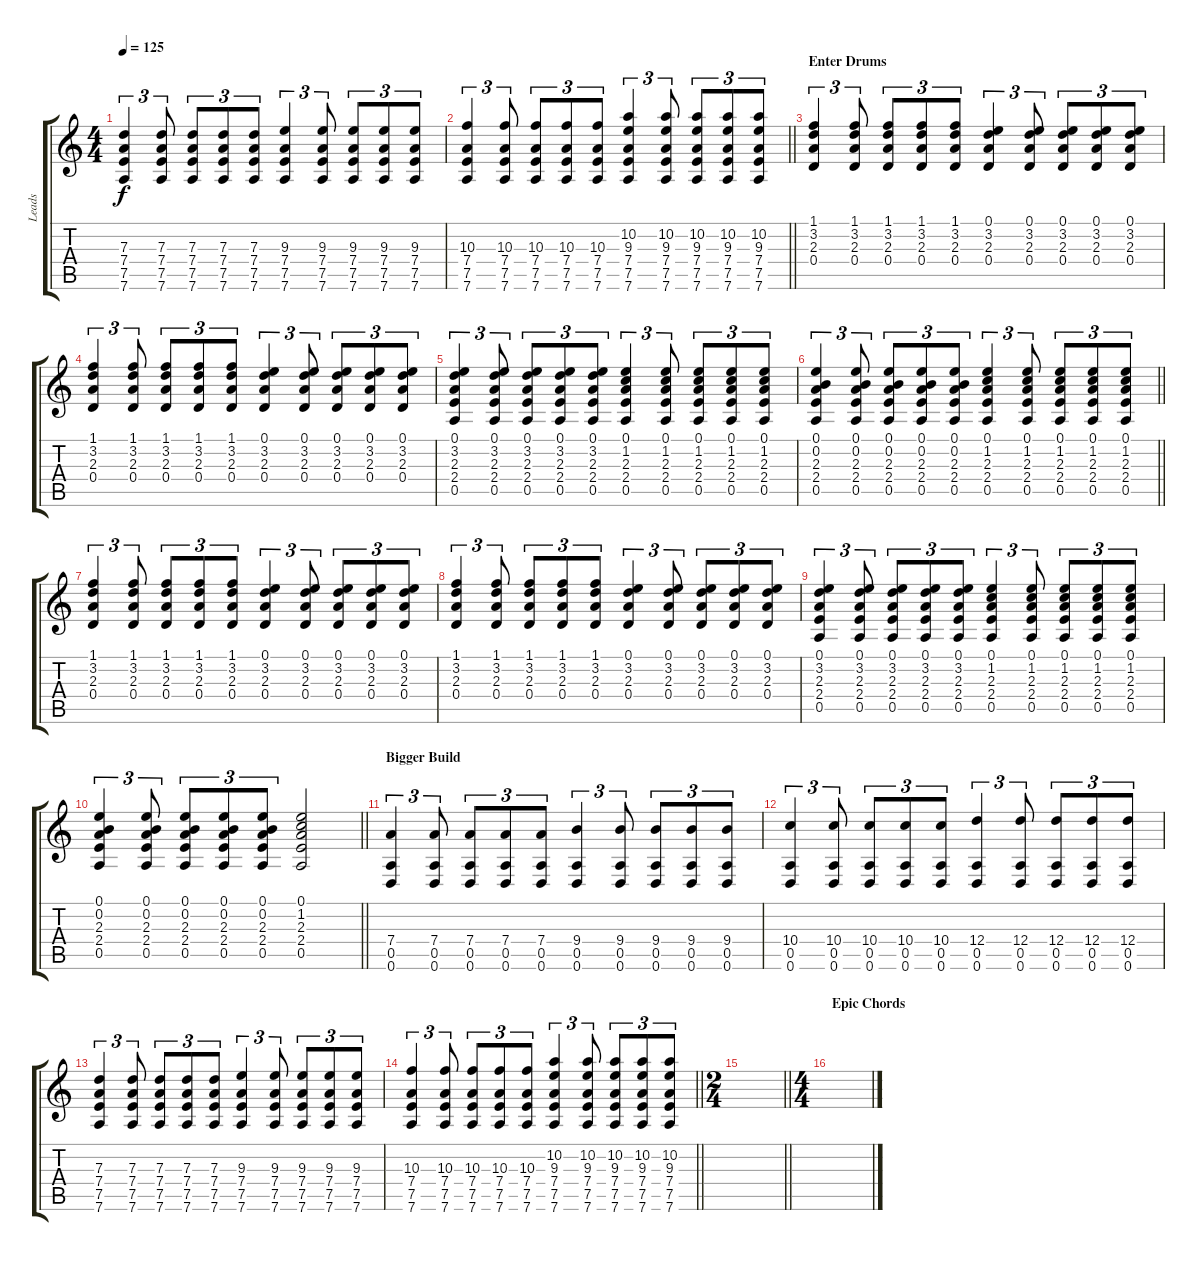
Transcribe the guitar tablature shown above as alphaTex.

\track ("Leads" "Leads") {instrument overdrivenguitar}
\staff {score tabs}
\tuning (E4 B3 G3 D3 A2 D2) {hide}
\ts (4 4)
\tempo 125
\clef g2
\ks c
(7.3 7.4 7.5 7.6).4{tu (3 2) dy f} (7.3 7.4 7.5 7.6).8{tu (3 2)} (7.3 7.4 7.5 7.6).8{tu (3 2)} (7.3 7.4 7.5 7.6).8{tu (3 2)} (7.3 7.4 7.5 7.6).8{tu (3 2)} (9.3 7.4 7.5 7.6).4{tu (3 2)} (9.3 7.4 7.5 7.6).8{tu (3 2)} (9.3 7.4 7.5 7.6).8{tu (3 2)} (9.3 7.4 7.5 7.6).8{tu (3 2)} (9.3 7.4 7.5 7.6).8{tu (3 2)} |
\barLineRight lightlight
(10.3 7.4 7.5 7.6).4{tu (3 2)} (10.3 7.4 7.5 7.6).8{tu (3 2)} (10.3 7.4 7.5 7.6).8{tu (3 2)} (10.3 7.4 7.5 7.6).8{tu (3 2)} (10.3 7.4 7.5 7.6).8{tu (3 2)} (10.2 9.3 7.4 7.5 7.6).4{tu (3 2)} (10.2 9.3 7.4 7.5 7.6).8{tu (3 2)} (10.2 9.3 7.4 7.5 7.6).8{tu (3 2)} (10.2 9.3 7.4 7.5 7.6).8{tu (3 2)} (10.2 9.3 7.4 7.5 7.6).8{tu (3 2)} |
\section ("" "Enter Drums")
(1.1 3.2 2.3 0.4).4{tu (3 2)} (1.1 3.2 2.3 0.4).8{tu (3 2)} (1.1 3.2 2.3 0.4).8{tu (3 2)} (1.1 3.2 2.3 0.4).8{tu (3 2)} (1.1 3.2 2.3 0.4).8{tu (3 2)} (0.1 3.2 2.3 0.4).4{tu (3 2)} (0.1 3.2 2.3 0.4).8{tu (3 2)} (0.1 3.2 2.3 0.4).8{tu (3 2)} (0.1 3.2 2.3 0.4).8{tu (3 2)} (0.1 3.2 2.3 0.4).8{tu (3 2)} |
(1.1 3.2 2.3 0.4).4{tu (3 2)} (1.1 3.2 2.3 0.4).8{tu (3 2)} (1.1 3.2 2.3 0.4).8{tu (3 2)} (1.1 3.2 2.3 0.4).8{tu (3 2)} (1.1 3.2 2.3 0.4).8{tu (3 2)} (0.1 3.2 2.3 0.4).4{tu (3 2)} (0.1 3.2 2.3 0.4).8{tu (3 2)} (0.1 3.2 2.3 0.4).8{tu (3 2)} (0.1 3.2 2.3 0.4).8{tu (3 2)} (0.1 3.2 2.3 0.4).8{tu (3 2)} |
(0.1 3.2 2.3 2.4 0.5).4{tu (3 2)} (0.1 3.2 2.3 2.4 0.5).8{tu (3 2)} (0.1 3.2 2.3 2.4 0.5).8{tu (3 2)} (0.1 3.2 2.3 2.4 0.5).8{tu (3 2)} (0.1 3.2 2.3 2.4 0.5).8{tu (3 2)} (0.1 1.2 2.3 2.4 0.5).4{tu (3 2)} (0.1 1.2 2.3 2.4 0.5).8{tu (3 2)} (0.1 1.2 2.3 2.4 0.5).8{tu (3 2)} (0.1 1.2 2.3 2.4 0.5).8{tu (3 2)} (0.1 1.2 2.3 2.4 0.5).8{tu (3 2)} |
\barLineRight lightlight
(0.1 0.2 2.3 2.4 0.5).4{tu (3 2)} (0.1 0.2 2.3 2.4 0.5).8{tu (3 2)} (0.1 0.2 2.3 2.4 0.5).8{tu (3 2)} (0.1 0.2 2.3 2.4 0.5).8{tu (3 2)} (0.1 0.2 2.3 2.4 0.5).8{tu (3 2)} (0.1 1.2 2.3 2.4 0.5).4{tu (3 2)} (0.1 1.2 2.3 2.4 0.5).8{tu (3 2)} (0.1 1.2 2.3 2.4 0.5).8{tu (3 2)} (0.1 1.2 2.3 2.4 0.5).8{tu (3 2)} (0.1 1.2 2.3 2.4 0.5).8{tu (3 2)} |
(1.1 3.2 2.3 0.4).4{tu (3 2)} (1.1 3.2 2.3 0.4).8{tu (3 2)} (1.1 3.2 2.3 0.4).8{tu (3 2)} (1.1 3.2 2.3 0.4).8{tu (3 2)} (1.1 3.2 2.3 0.4).8{tu (3 2)} (0.1 3.2 2.3 0.4).4{tu (3 2)} (0.1 3.2 2.3 0.4).8{tu (3 2)} (0.1 3.2 2.3 0.4).8{tu (3 2)} (0.1 3.2 2.3 0.4).8{tu (3 2)} (0.1 3.2 2.3 0.4).8{tu (3 2)} |
(1.1 3.2 2.3 0.4).4{tu (3 2)} (1.1 3.2 2.3 0.4).8{tu (3 2)} (1.1 3.2 2.3 0.4).8{tu (3 2)} (1.1 3.2 2.3 0.4).8{tu (3 2)} (1.1 3.2 2.3 0.4).8{tu (3 2)} (0.1 3.2 2.3 0.4).4{tu (3 2)} (0.1 3.2 2.3 0.4).8{tu (3 2)} (0.1 3.2 2.3 0.4).8{tu (3 2)} (0.1 3.2 2.3 0.4).8{tu (3 2)} (0.1 3.2 2.3 0.4).8{tu (3 2)} |
(0.1 3.2 2.3 2.4 0.5).4{tu (3 2)} (0.1 3.2 2.3 2.4 0.5).8{tu (3 2)} (0.1 3.2 2.3 2.4 0.5).8{tu (3 2)} (0.1 3.2 2.3 2.4 0.5).8{tu (3 2)} (0.1 3.2 2.3 2.4 0.5).8{tu (3 2)} (0.1 1.2 2.3 2.4 0.5).4{tu (3 2)} (0.1 1.2 2.3 2.4 0.5).8{tu (3 2)} (0.1 1.2 2.3 2.4 0.5).8{tu (3 2)} (0.1 1.2 2.3 2.4 0.5).8{tu (3 2)} (0.1 1.2 2.3 2.4 0.5).8{tu (3 2)} |
\barLineRight lightlight
(0.1 0.2 2.3 2.4 0.5).4{tu (3 2)} (0.1 0.2 2.3 2.4 0.5).8{tu (3 2)} (0.1 0.2 2.3 2.4 0.5).8{tu (3 2)} (0.1 0.2 2.3 2.4 0.5).8{tu (3 2)} (0.1 0.2 2.3 2.4 0.5).8{tu (3 2)} (0.1 1.2 2.3 2.4 0.5).2 |
\section ("" "Bigger Build")
(7.4 0.5 0.6).4{tu (3 2)} (7.4 0.5 0.6).8{tu (3 2)} (7.4 0.5 0.6).8{tu (3 2)} (7.4 0.5 0.6).8{tu (3 2)} (7.4 0.5 0.6).8{tu (3 2)} (9.4 0.5 0.6).4{tu (3 2)} (9.4 0.5 0.6).8{tu (3 2)} (9.4 0.5 0.6).8{tu (3 2)} (9.4 0.5 0.6).8{tu (3 2)} (9.4 0.5 0.6).8{tu (3 2)} |
(10.4 0.5 0.6).4{tu (3 2)} (10.4 0.5 0.6).8{tu (3 2)} (10.4 0.5 0.6).8{tu (3 2)} (10.4 0.5 0.6).8{tu (3 2)} (10.4 0.5 0.6).8{tu (3 2)} (12.4 0.5 0.6).4{tu (3 2)} (12.4 0.5 0.6).8{tu (3 2)} (12.4 0.5 0.6).8{tu (3 2)} (12.4 0.5 0.6).8{tu (3 2)} (12.4 0.5 0.6).8{tu (3 2)} |
(7.3 7.4 7.5 7.6).4{tu (3 2)} (7.3 7.4 7.5 7.6).8{tu (3 2)} (7.3 7.4 7.5 7.6).8{tu (3 2)} (7.3 7.4 7.5 7.6).8{tu (3 2)} (7.3 7.4 7.5 7.6).8{tu (3 2)} (9.3 7.4 7.5 7.6).4{tu (3 2)} (9.3 7.4 7.5 7.6).8{tu (3 2)} (9.3 7.4 7.5 7.6).8{tu (3 2)} (9.3 7.4 7.5 7.6).8{tu (3 2)} (9.3 7.4 7.5 7.6).8{tu (3 2)} |
\barLineRight lightlight
(10.3 7.4 7.5 7.6).4{tu (3 2)} (10.3 7.4 7.5 7.6).8{tu (3 2)} (10.3 7.4 7.5 7.6).8{tu (3 2)} (10.3 7.4 7.5 7.6).8{tu (3 2)} (10.3 7.4 7.5 7.6).8{tu (3 2)} (10.2 9.3 7.4 7.5 7.6).4{tu (3 2)} (10.2 9.3 7.4 7.5 7.6).8{tu (3 2)} (10.2 9.3 7.4 7.5 7.6).8{tu (3 2)} (10.2 9.3 7.4 7.5 7.6).8{tu (3 2)} (10.2 9.3 7.4 7.5 7.6).8{tu (3 2)} |
\ts (2 4)
\barLineRight lightlight
|
\ts (4 4)
\section ("" "Epic Chords")
